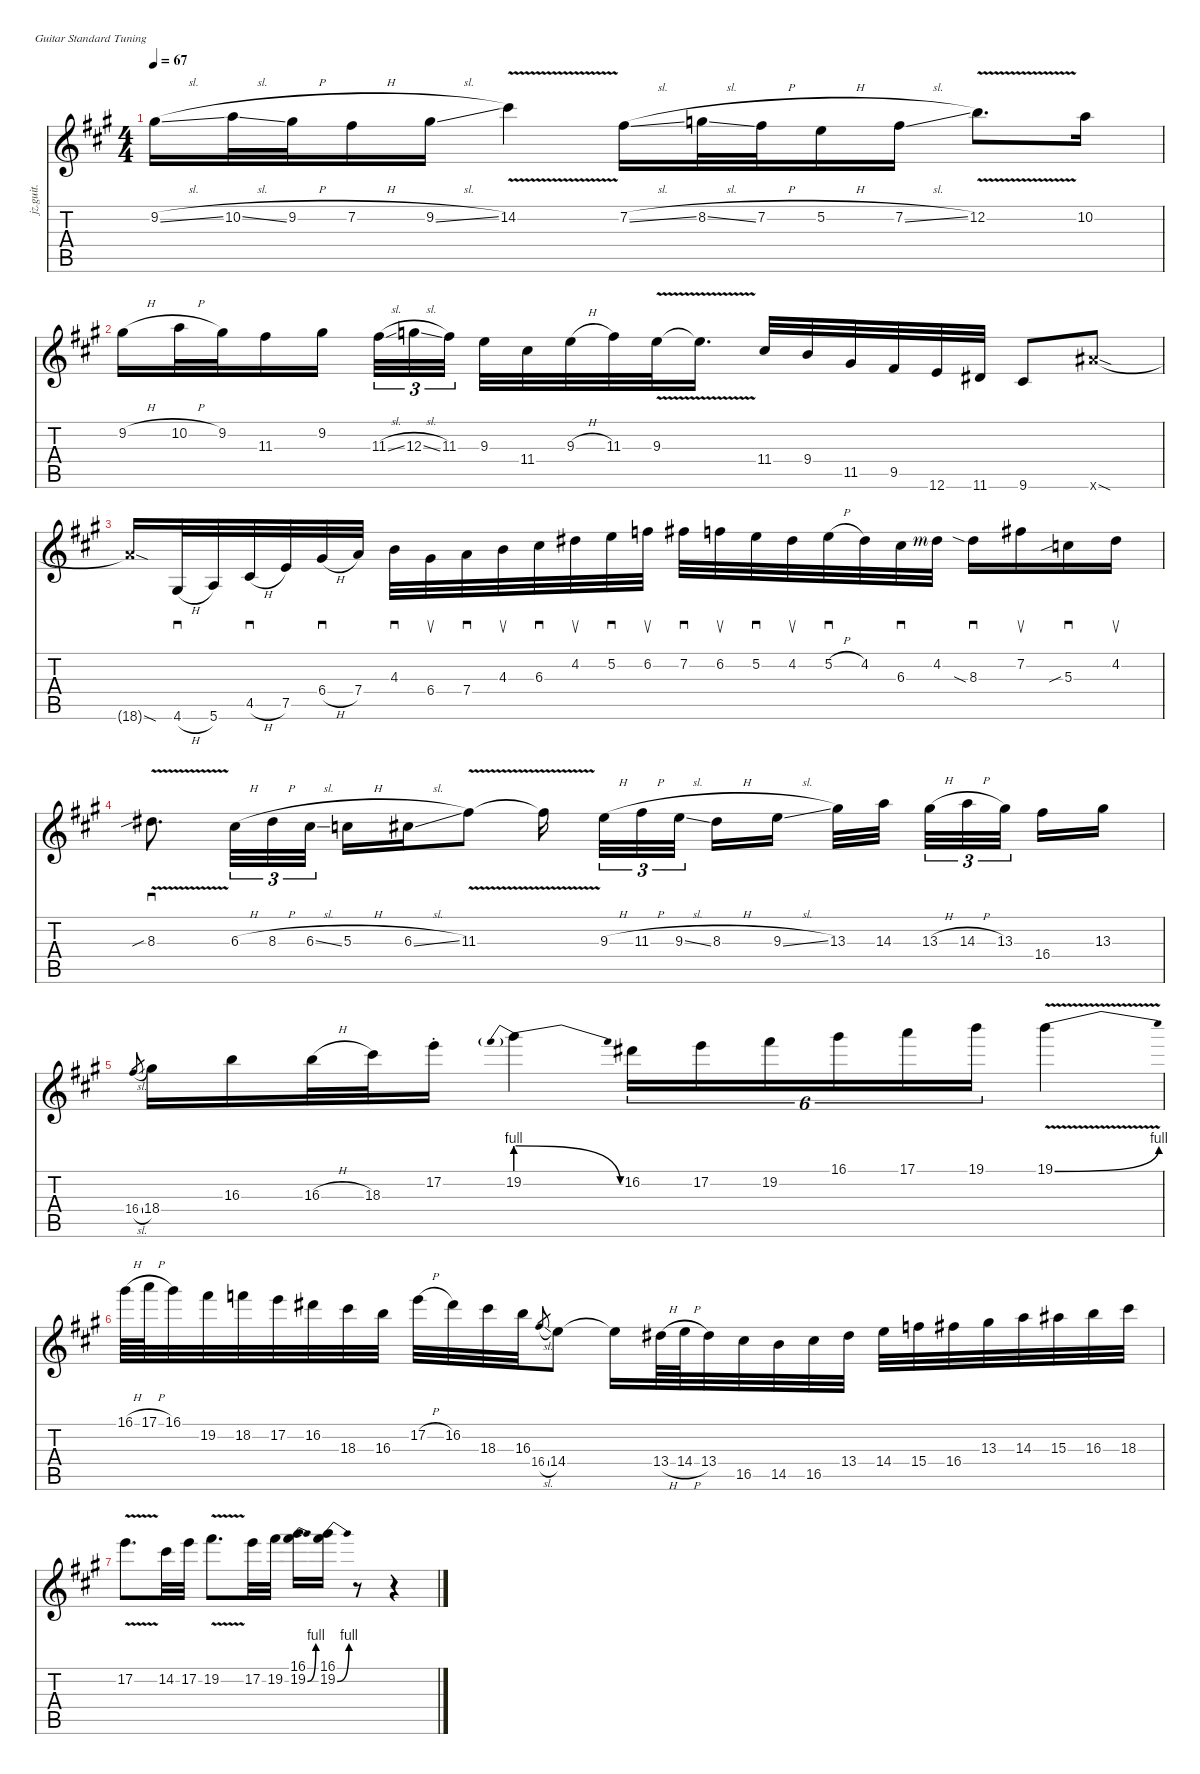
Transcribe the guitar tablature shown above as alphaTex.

\defaultSystemsLayout 4
\hideDynamics
\bracketExtendMode nobrackets
\track ("Jazz Guitar" "jz.guit.") {instrument electricguitarjazz}
\staff {score tabs}
\tuning (E4 B3 G3 D3 A2 E2)
\ts (4 4)
\tempo 67
\clef g2
\ks a
9.2{sl acc #}.16{dy mf beam Down} 10.2{sl acc forcenatural}.32{beam Down} 9.2{h acc #}.32{beam Down} 7.2{h acc #}.16{beam Down} 9.2{sl acc #}.16{beam Down} 14.2{v acc #}.4{beam Down} 7.2{sl acc #}.16{beam Down} 8.2{sl acc forcenatural}.32{beam Down} 7.2{h acc #}.32{beam Down} 5.2{h acc forcenatural}.16{beam Down} 7.2{sl acc #}.16{beam Down} 12.2{v acc forcenatural}.8{d beam Down} 10.2{acc forcenatural}.16{beam Down} |
9.2{h acc #}.16{beam Down} 10.2{h acc forcenatural}.32{beam Down} 9.2{acc #}.32{beam Down} 11.3{acc #}.16{beam Down} 9.2{acc #}.16{beam Down} 11.3{sl acc #}.32{tu (3 2) beam Down} 12.3{sl acc forcenatural}.32{tu (3 2) beam Down} 11.3{acc #}.32{tu (3 2) beam Down} 9.3{acc forcenatural}.32{beam Down} 11.4{acc #}.32{beam Down} 9.3{h acc forcenatural}.32{beam Down} 11.3{acc #}.32{beam Down} 9.3{v acc forcenatural}.32{beam Down} 9.3{t acc forcenatural}.16{d beam Down} 11.4{acc #}.32{beam Up} 9.4{acc forcenatural}.32{beam Up} 11.5{acc #}.32{beam Up} 9.5{acc #}.32{beam Up} 12.6{acc forcenatural}.32{beam Up} 11.6{acc #}.32{beam Up} 9.6{acc #}.8{beam Up} 18.6{sod x acc #}.8{dy mp beam Up} |
18.6{sod x t acc #}.16{dy mf beam Up} 4.6{h acc #}.32{sd beam Up} 5.6{acc forcenatural}.32{beam Up} 4.5{h acc #}.32{sd beam Up} 7.5{acc forcenatural}.32{beam Up} 6.4{h acc #}.32{sd beam Up} 7.4{acc forcenatural}.32{beam Up} 4.3{acc forcenatural}.32{sd beam Down} 6.4{acc #}.32{su beam Down} 7.4{acc forcenatural}.32{sd beam Down} 4.3{acc forcenatural}.32{su beam Down} 6.3{acc #}.32{sd beam Down} 4.2{acc #}.32{su beam Down} 5.2{acc forcenatural}.32{sd beam Down} 6.2{acc forcenatural}.32{su beam Down} 7.2{acc #}.32{sd beam Down} 6.2{acc forcenatural}.32{su beam Down} 5.2{acc forcenatural}.32{sd beam Down} 4.2{acc #}.32{su beam Down} 5.2{h acc forcenatural}.32{sd beam Down} 4.2{acc #}.32{beam Down} 6.3{acc #}.32{sd beam Down} 4.2{rf 3 acc #}.32{beam Down} 8.3{sia acc #}.16{sd beam Down} 7.2{acc #}.16{su beam Down} 5.3{sib acc forcenatural}.16{sd beam Down} 4.2{acc #}.16{su beam Down} |
8.3{v sib acc #}.8{d sd beam Down} 6.3{h acc #}.32{tu (3 2) beam Down} 8.3{h acc #}.32{tu (3 2) beam Down} 6.3{sl acc #}.32{tu (3 2) beam Down} 5.3{h acc forcenatural}.16{beam Down} 6.3{sl acc #}.16{beam Down} 11.3{v acc #}.8{beam Down} 11.3{t acc #}.16{beam Down} 9.3{h acc forcenatural}.32{tu (3 2) beam Down} 11.3{h acc #}.32{tu (3 2) beam Down} 9.3{sl acc forcenatural}.32{tu (3 2) beam Down} 8.3{h acc #}.16{beam Down} 9.3{sl acc forcenatural}.16{beam Down} 13.3{acc #}.32{beam Down} 14.3{acc forcenatural}.32{beam Down} 13.3{h acc #}.32{tu (3 2) beam Down} 14.3{h acc forcenatural}.32{tu (3 2) beam Down} 13.3{acc #}.32{tu (3 2) beam Down} 16.4{acc #}.16{beam Down} 13.3{acc #}.16{beam Down} |
16.4{sl acc #}.8{gr beam Up} 18.4{acc #}.16{beam Down} 16.3{acc forcenatural}.16{beam Down} 16.3{h acc forcenatural}.32{beam Down} 18.3{acc #}.32{beam Down} 17.2{st acc forcenatural}.16{beam Down} 19.2{be (prebendrelease 0 4 59.4 0)}.4{beam Down} 16.2{acc #}.16{tu (6 4) beam Down} 17.2{acc forcenatural}.16{tu (6 4) beam Down} 19.2{acc #}.16{tu (6 4) beam Down} 16.1{acc #}.16{tu (6 4) beam Down} 17.1{acc forcenatural}.16{tu (6 4) beam Down} 19.1{acc forcenatural}.16{tu (6 4) beam Down} 19.1{be (bend 0 0 15 4) v acc forcenatural}.4{beam Down} |
16.1{h acc #}.64{beam Down} 17.1{h acc forcenatural}.64{beam Down} 16.1{acc #}.32{beam Down} 19.2{acc #}.32{beam Down} 18.2{acc forcenatural}.32{beam Down} 17.2{acc forcenatural}.32{beam Down} 16.2{acc #}.32{beam Down} 18.3{acc #}.32{beam Down} 16.3{acc forcenatural}.32{beam Down} 17.2{h acc forcenatural}.32{beam Down} 16.2{acc #}.32{beam Down} 18.3{acc #}.32{beam Down} 16.3{acc forcenatural}.32{beam Down} 16.4{sl acc #}.8{gr beam Up} 14.4{acc forcenatural}.8{beam Down} 14.4{t acc forcenatural}.16{beam Down} 13.4{h acc #}.64{beam Down} 14.4{h acc forcenatural}.64{beam Down} 13.4{acc #}.32{beam Down} 16.5{acc #}.32{beam Down} 14.5{acc forcenatural}.32{beam Down} 16.5{acc #}.32{beam Down} 13.4{acc #}.32{beam Down} 14.4{acc forcenatural}.32{beam Down} 15.4{acc forcenatural}.32{beam Down} 16.4{acc #}.32{beam Down} 13.3{acc #}.32{beam Down} 14.3{acc forcenatural}.32{beam Down} 15.3{acc #}.32{beam Down} 16.3{acc forcenatural}.32{beam Down} 18.3{acc #}.32{beam Down} |
17.2{v acc forcenatural}.8{d beam Down} 14.2{acc #}.32{beam Down} 17.2{acc forcenatural}.32{beam Down} 19.2{v acc #}.8{d beam Down} 17.2{acc forcenatural}.32{beam Down} 19.2{acc #}.32{beam Down} (19.2{be (bend 0 0 15 4) acc #} 16.1{acc #}).16{beam Down} (16.1{acc #} 19.2{be (bend 0 0 15 4) acc #}).16{beam Down} r.8{beam Down} r.4{beam Down}
